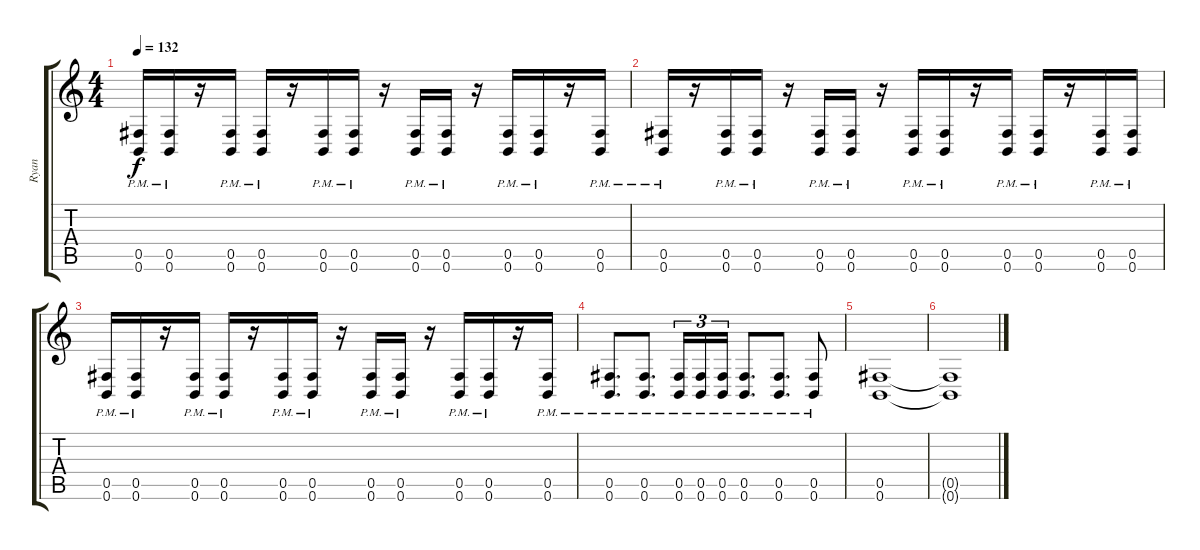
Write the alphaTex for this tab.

\track ("Ryan" "Ryan") {instrument distortionguitar}
\staff {score tabs}
\tuning (Db4 Ab3 E3 B2 Gb2 B1) {hide}
\ts (4 4)
\tempo 132
\clef g2
\ks c
(0.5{pm} 0.6{pm}).16{dy f} (0.5{pm} 0.6{pm}).16 r.16 (0.5{pm} 0.6{pm}).16 (0.5{pm} 0.6{pm}).16 r.16 (0.5{pm} 0.6{pm}).16 (0.5{pm} 0.6{pm}).16 r.16 (0.5{pm} 0.6{pm}).16 (0.5{pm} 0.6{pm}).16 r.16 (0.5{pm} 0.6{pm}).16 (0.5{pm} 0.6{pm}).16 r.16 (0.5{pm} 0.6{pm}).16 |
(0.5{pm} 0.6{pm}).16 r.16 (0.5{pm} 0.6{pm}).16 (0.5{pm} 0.6{pm}).16 r.16 (0.5{pm} 0.6{pm}).16 (0.5{pm} 0.6{pm}).16 r.16 (0.5{pm} 0.6{pm}).16 (0.5{pm} 0.6{pm}).16 r.16 (0.5{pm} 0.6{pm}).16 (0.5{pm} 0.6{pm}).16 r.16 (0.5{pm} 0.6{pm}).16 (0.5{pm} 0.6{pm}).16 |
(0.5{pm} 0.6{pm}).16 (0.5{pm} 0.6{pm}).16 r.16 (0.5{pm} 0.6{pm}).16 (0.5{pm} 0.6{pm}).16 r.16 (0.5{pm} 0.6{pm}).16 (0.5{pm} 0.6{pm}).16 r.16 (0.5{pm} 0.6{pm}).16 (0.5{pm} 0.6{pm}).16 r.16 (0.5{pm} 0.6{pm}).16 (0.5{pm} 0.6{pm}).16 r.16 (0.5{pm} 0.6{pm}).16 |
(0.5{pm} 0.6{pm}).8{d} (0.5{pm} 0.6{pm}).8{d} (0.5{pm} 0.6{pm}).16{tu (3 2)} (0.5{pm} 0.6{pm}).16{tu (3 2)} (0.5{pm} 0.6{pm}).16{tu (3 2)} (0.5{pm} 0.6{pm}).8{d} (0.5{pm} 0.6{pm}).8{d} (0.5{pm} 0.6{pm}).8 |
(0.5 0.6).1 |
(0.5{t} 0.6{t}).1
